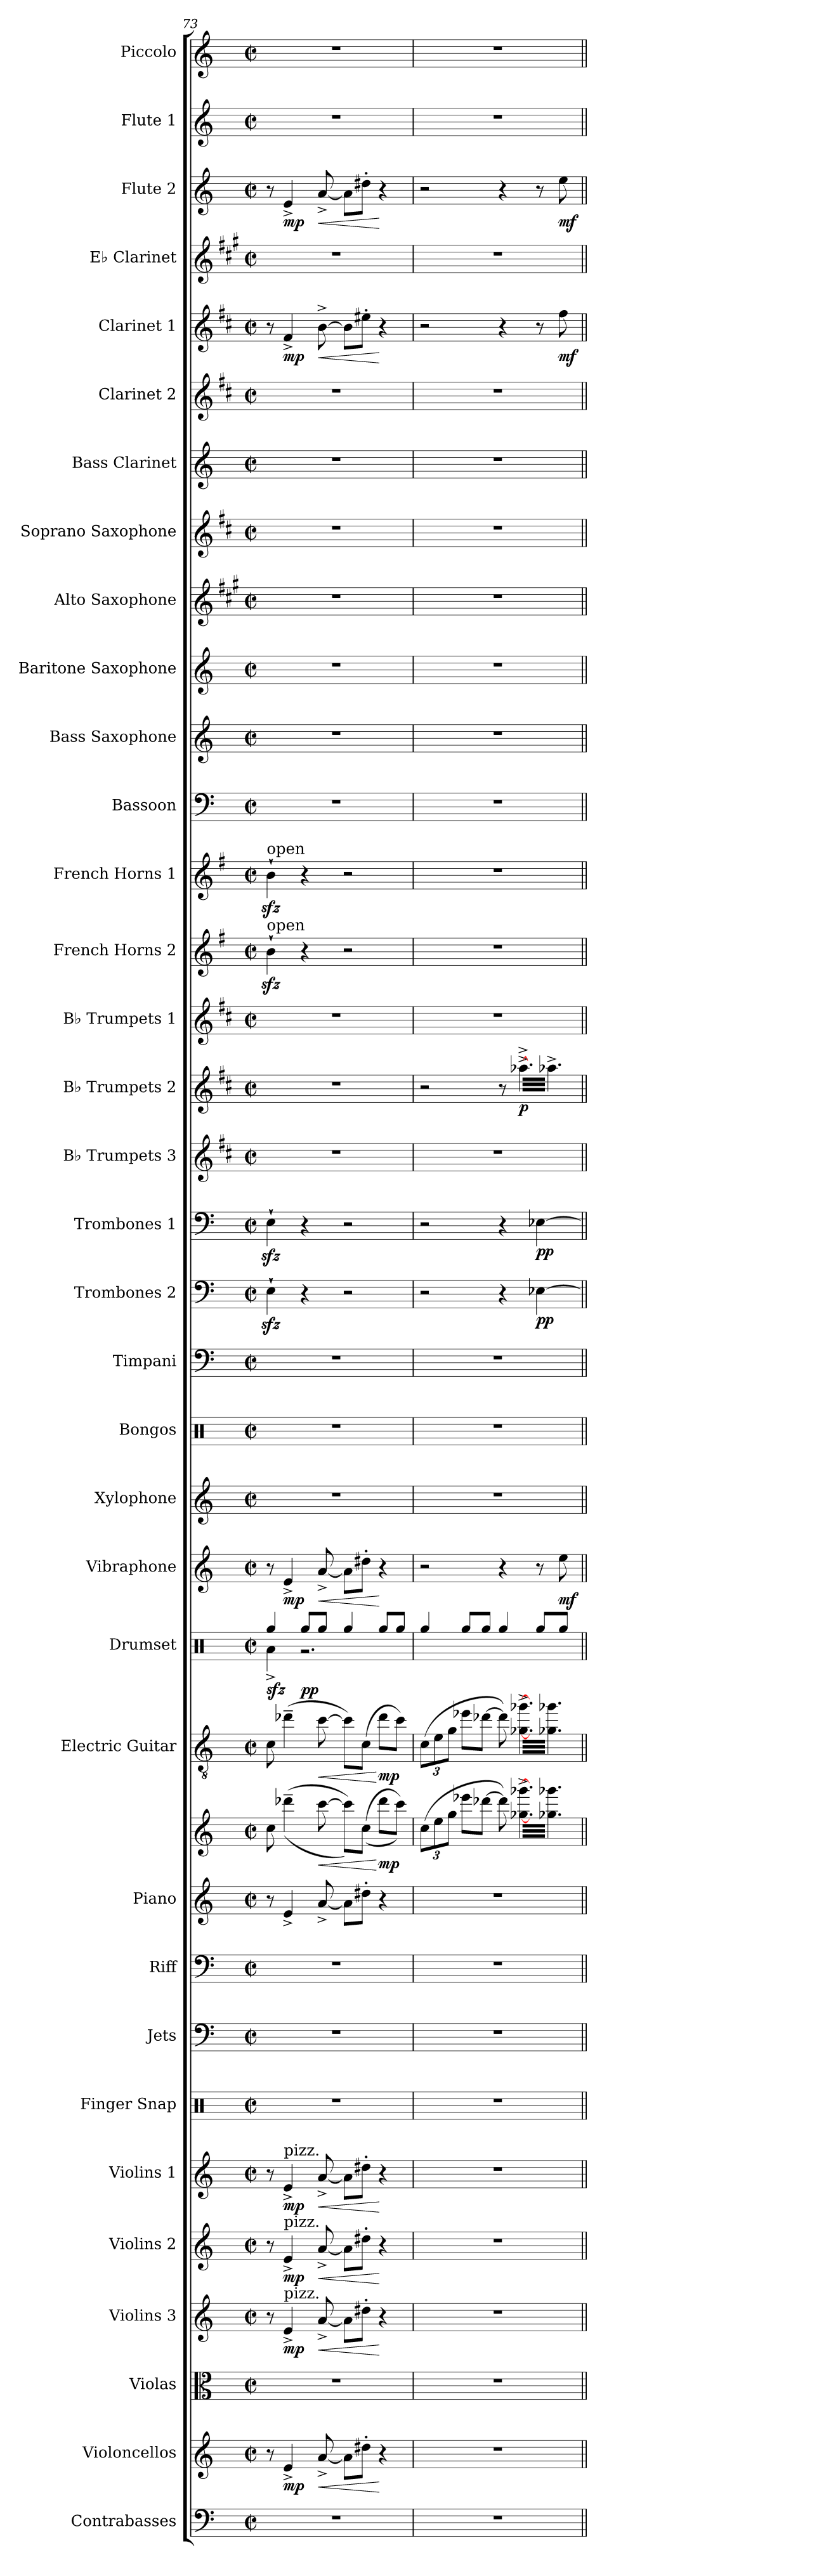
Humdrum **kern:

**kern	**kern	**dynam	**kern	**kern	**dynam	**kern	**dynam	**kern	**dynam	**kern	**kern	**kern	**kern	**kern	**dynam	**kern	**dynam	**kern	**dynam	**kern	**dynam	**kern	**kern	**kern	**kern	**dynam	**kern	**dynam	**kern	**kern	**dynam	**kern	**kern	**kern	**kern	**kern	**kern	**kern	**kern	**kern	**kern	**kern	**dynam	**kern	**kern	**dynam	**kern	**kern
*part35	*part34	*part34	*part33	*part32	*part32	*part31	*part31	*part30	*part30	*part29	*part28	*part27	*part26	*part26	*part26	*part25	*part25	*part24	*part24	*part23	*part23	*part22	*part21	*part20	*part19	*part19	*part18	*part18	*part17	*part16	*part16	*part15	*part14	*part13	*part12	*part11	*part10	*part9	*part8	*part7	*part6	*part5	*part5	*part4	*part3	*part3	*part2	*part1
*staff36	*staff35	*staff35	*staff34	*staff33	*staff33	*staff32	*staff32	*staff31	*staff31	*staff30	*staff29	*staff28	*staff27	*staff26	*staff26/27	*staff25	*staff25	*staff24	*staff24	*staff23	*staff23	*staff22	*staff21	*staff20	*staff19	*staff19	*staff18	*staff18	*staff17	*staff16	*staff16	*staff15	*staff14	*staff13	*staff12	*staff11	*staff10	*staff9	*staff8	*staff7	*staff6	*staff5	*staff5	*staff4	*staff3	*staff3	*staff2	*staff1
*I"Contrabasses	*I"Violoncellos	*	*I"Violas	*I"Violins 3	*	*I"Violins 2	*	*I"Violins 1	*	*I"Finger Snap	*I"Jets	*I"Riff	*I"Piano	*	*	*I"Electric Guitar	*	*I"Drumset	*	*I"Vibraphone	*	*I"Xylophone	*I"Bongos	*I"Timpani	*I"Trombones 2	*	*I"Trombones 1	*	*I"B♭ Trumpets 3	*I"B♭ Trumpets 2	*	*I"B♭ Trumpets 1	*I"French Horns 2	*I"French Horns 1	*I"Bassoon	*I"Bass Saxophone	*I"Baritone Saxophone	*I"Alto Saxophone	*I"Soprano Saxophone	*I"Bass Clarinet	*I"Clarinet 2	*I"Clarinet 1	*	*I"E♭ Clarinet	*I"Flute 2	*	*I"Flute 1	*I"Piccolo
*I'Cbs.	*I'Vcs.	*	*I'Vlas.	*I'Vlns. 3	*	*I'Vlns. 2	*	*I'Vlns. 1	*	*I'Fi. Sna.	*I'J.	*I'R.	*I'Pno.	*	*	*I'El. Guit.	*	*I'D. Set	*	*I'Vib.	*	*I'Xyl.	*I'Bon.	*I'Timp.	*I'Tbns. 2	*	*I'Tbns. 1	*	*I'B♭ Tpts. 3	*I'B♭ Tpts. 2	*	*I'B♭ Tpts. 1	*I'F Hns. 2	*I'F Hns. 1	*I'Bsn.	*I'Bs. Sax.	*I'Bar. Sax.	*I'A. Sax.	*I'S. Sax.	*I'B. Cl.	*I'Cl. 2	*I'Cl. 1	*	*I'E♭ Cl.	*I'Fl. 2	*	*I'Fl. 1	*I'Picc.
*clefF4	*clefG2	*	*clefC3	*clefG2	*	*clefG2	*	*clefG2	*	*clefX	*clefF4	*clefF4	*clefG2	*clefG2	*	*clefGv2	*	*clefX	*	*clefG2	*	*clefG2	*clefX	*clefF4	*clefF4	*	*clefF4	*	*clefG2	*clefG2	*	*clefG2	*clefG2	*clefG2	*clefF4	*clefG2	*clefG2	*clefG2	*clefG2	*clefG2	*clefG2	*clefG2	*	*clefG2	*clefG2	*	*clefG2	*clefG2
*ITrd7c12	*	*	*	*	*	*	*	*	*	*	*	*	*	*	*	*	*	*	*	*	*	*ITrd-7c-12	*	*	*	*	*	*	*ITrd1c2	*ITrd1c2	*	*ITrd1c2	*ITrd4c7	*ITrd4c7	*	*ITrd15c26	*ITrd12c21	*ITrd5c9	*ITrd1c2	*ITrd8c14	*ITrd1c2	*ITrd1c2	*	*ITrd-2c-3	*	*	*	*ITrd-7c-12
*k[]	*k[]	*	*k[]	*k[]	*	*k[]	*	*k[]	*	*k[]	*k[]	*k[]	*k[]	*k[]	*	*k[]	*	*k[]	*	*k[]	*	*k[]	*k[]	*k[]	*k[]	*	*k[]	*	*k[]	*k[]	*	*k[]	*k[]	*k[]	*k[]	*k[]	*k[]	*k[]	*k[]	*k[]	*k[]	*k[]	*	*k[]	*k[]	*	*k[]	*k[]
*M2/2	*M2/2	*	*M2/2	*M2/2	*	*M2/2	*	*M2/2	*	*M2/2	*M2/2	*M2/2	*M2/2	*M2/2	*	*M2/2	*	*M2/2	*	*M2/2	*	*M2/2	*M2/2	*M2/2	*M2/2	*	*M2/2	*	*M2/2	*M2/2	*	*M2/2	*M2/2	*M2/2	*M2/2	*M2/2	*M2/2	*M2/2	*M2/2	*M2/2	*M2/2	*M2/2	*	*M2/2	*M2/2	*	*M2/2	*M2/2
*met(c|)	*met(c|)	*	*met(c|)	*met(c|)	*	*met(c|)	*	*met(c|)	*	*met(c|)	*met(c|)	*met(c|)	*met(c|)	*met(c|)	*	*met(c|)	*	*met(c|)	*	*met(c|)	*	*met(c|)	*met(c|)	*met(c|)	*met(c|)	*	*met(c|)	*	*met(c|)	*met(c|)	*	*met(c|)	*met(c|)	*met(c|)	*met(c|)	*met(c|)	*met(c|)	*met(c|)	*met(c|)	*met(c|)	*met(c|)	*met(c|)	*	*met(c|)	*met(c|)	*	*met(c|)	*met(c|)
=73	=73	=73	=73	=73	=73	=73	=73	=73	=73	=73	=73	=73	=73	=73	=73	=73	=73	=73	=73	=73	=73	=73	=73	=73	=73	=73	=73	=73	=73	=73	=73	=73	=73	=73	=73	=73	=73	=73	=73	=73	=73	=73	=73	=73	=73	=73	=73	=73
*	*	*	*	*	*	*	*	*	*	*	*	*	*	*	*	*	*	*^	*	*	*	*	*	*	*	*	*	*	*	*	*	*	*	*	*	*	*	*	*	*	*	*	*	*	*	*	*	*
!	!	!	!	!	!	!	!	!	!	!	!	!	!	!	!	!	!	!	!	!	!	!	!	!	!	!	!	!	!	!	!	!	!	!	!LO:TX:a:t=open	!	!	!	!	!	!	!	!	!	!	!	!	!	!
!	!	!	!	!	!	!	!	!	!	!	!	!	!	!	!	!	!	!	!	!	!	!	!	!	!	!	!	!	!	!	!	!	!	!LO:TX:a:t=open	!	!	!	!	!	!	!	!	!	!	!	!	!	!	!
!	!	!	!	!	!	!	!	!	!	!	!	!	!	!	!	!	!	!	!	!LO:DY:b	!	!	!	!	!	!	!	!	!	!	!	!	!	!	!	!	!	!	!	!	!	!	!	!	!	!	!	!	!
1r	8r	.	1r	8r	.	8r	.	8r	.	1r	1r	1r	8r	8cc\	.	8c\	.	4Rgg/	4Ra^\	sfz	8r	.	1r	1r	1r	4Ezz<''\	.	4Ezz<''\	.	1r	1r	.	1r	4ezz<''\	4ezz<''\	1r	1r	1r	1r	1r	1r	1r	8r	.	1r	8r	.	1r	1r
!	!	!	!	!	!	!	!	!LO:TX:a:t=pizz.	!	!	!	!	!	!	!	!	!	!	!	!	!	!	!	!	!	!	!	!	!	!	!	!	!	!	!	!	!	!	!	!	!	!	!	!	!	!	!	!	!
!	!	!	!	!	!	!LO:TX:a:t=pizz.	!	!	!	!	!	!	!	!	!	!	!	!	!	!	!	!	!	!	!	!	!	!	!	!	!	!	!	!	!	!	!	!	!	!	!	!	!	!	!	!	!	!	!
!	!	!	!	!LO:TX:a:t=pizz.	!	!	!	!	!	!	!	!	!	!	!	!	!	!	!	!	!	!	!	!	!	!	!	!	!	!	!	!	!	!	!	!	!	!	!	!	!	!	!	!	!	!	!	!	!
!	!	!LO:DY:b	!	!	!LO:DY:b	!	!LO:DY:b	!	!LO:DY:b	!	!	!	!	!	!	!	!	!	!	!	!	!LO:DY:b	!	!	!	!	!	!	!	!	!	!	!	!	!	!	!	!	!	!	!	!	!	!LO:DY:b	!	!	!LO:DY:b	!	!
.	4e^/	mp	.	4e^/	mp	4e^/	mp	4e^/	mp	.	.	.	4e^/	(>(>4ddd-X~\	.	(>4dd-X~\	.	.	.	.	4e^/	mp	.	.	.	.	.	.	.	.	.	.	.	.	.	.	.	.	.	.	.	.	4e^/	mp	.	4e^/	mp	.	.
!	!	!	!	!	!	!	!	!	!	!	!	!	!	!	!	!	!	!	!	!LO:DY:b	!	!	!	!	!	!	!	!	!	!	!	!	!	!	!	!	!	!	!	!	!	!	!	!	!	!	!	!	!
.	.	.	.	.	.	.	.	.	.	.	.	.	.	.	.	.	.	8Rgg/L	2.r	pp	.	.	.	.	.	4r	.	4r	.	.	.	.	.	4r	4r	.	.	.	.	.	.	.	.	.	.	.	.	.	.
!	!	!LO:HP:b	!	!	!LO:HP:b	!	!LO:HP:b	!	!LO:HP:b	!	!	!	!	!	!LO:HP:b	!	!LO:HP:b	!	!	!	!	!LO:HP:b	!	!	!	!	!	!	!	!	!	!	!	!	!	!	!	!	!	!	!	!	!	!LO:HP:b	!	!	!LO:HP:b	!	!
.	[8a^/	<	.	[8a^/	<	[8a^/	<	[8a^/	<	.	.	.	[8a^/	[8ccc\	<	[8cc\	<	8Rgg/J	.	.	[8a^/	<	.	.	.	.	.	.	.	.	.	.	.	.	.	.	.	.	.	.	.	.	[8a^\	<	.	[8a^/	<	.	.
.	8a\L]	.	.	8a\L]	.	8a\L]	.	8a\L]	.	.	.	.	8a\L]	8ccc\L]))	.	8cc\L])	.	4Rgg/	.	.	8a\L]	.	.	.	.	2r	.	2r	.	.	.	.	.	2r	2r	.	.	.	.	.	.	.	8a\L]	.	.	8a\L]	.	.	.
.	8dd#X'\J	.	.	8dd#X'\J	.	8dd#X'\J	.	8dd#X'\J	.	.	.	.	8dd#X'\J	(>(>8cc\J	.	(>8c\J	.	.	.	.	8dd#X'\J	.	.	.	.	.	.	.	.	.	.	.	.	.	.	.	.	.	.	.	.	.	8dd#X'\J	.	.	8dd#X'\J	.	.	.
!	!	!	!	!	!	!	!	!	!	!	!	!	!	!	!LO:DY:n=1:b	!	!LO:DY:n=1:b	!	!	!	!	!	!	!	!	!	!	!	!	!	!	!	!	!	!	!	!	!	!	!	!	!	!	!	!	!	!	!	!
.	4r	[	.	4r	[	4r	[	4r	[	.	.	.	4r	8ddd-\L	[ mp	8dd-\L	[ mp	8Rgg/L	.	.	4r	[	.	.	.	.	.	.	.	.	.	.	.	.	.	.	.	.	.	.	.	.	4r	[	.	4r	[	.	.
.	.	.	.	.	.	.	.	.	.	.	.	.	.	8ccc\J))	.	8cc\J)	.	8Rgg/J	.	.	.	.	.	.	.	.	.	.	.	.	.	.	.	.	.	.	.	.	.	.	.	.	.	.	.	.	.	.	.
*	*	*	*	*	*	*	*	*	*	*	*	*	*	*	*	*	*	*v	*v	*	*	*	*	*	*	*	*	*	*	*	*	*	*	*	*	*	*	*	*	*	*	*	*	*	*	*	*	*	*
=74	=74	=74	=74	=74	=74	=74	=74	=74	=74	=74	=74	=74	=74	=74	=74	=74	=74	=74	=74	=74	=74	=74	=74	=74	=74	=74	=74	=74	=74	=74	=74	=74	=74	=74	=74	=74	=74	=74	=74	=74	=74	=74	=74	=74	=74	=74	=74	=74
*	*	*	*	*	*	*	*	*	*	*	*	*	*	*Xbrackettup	*	*Xbrackettup	*	*	*	*	*	*	*	*	*	*	*	*	*	*	*	*	*	*	*	*	*	*	*	*	*	*	*	*	*	*	*	*
1r	1r	.	1r	1r	.	1r	.	1r	.	1r	1r	1r	1r	(>12cc\L	.	(>12c\L	.	4Rgg/	.	2r	.	1r	1r	1r	2r	.	2r	.	1r	2r	.	1r	1r	1r	1r	1r	1r	1r	1r	1r	1r	2r	.	1r	2r	.	1r	1r
.	.	.	.	.	.	.	.	.	.	.	.	.	.	12ee\	.	12e\	.	.	.	.	.	.	.	.	.	.	.	.	.	.	.	.	.	.	.	.	.	.	.	.	.	.	.	.	.	.	.	.
.	.	.	.	.	.	.	.	.	.	.	.	.	.	12gg\J	.	12g\J	.	.	.	.	.	.	.	.	.	.	.	.	.	.	.	.	.	.	.	.	.	.	.	.	.	.	.	.	.	.	.	.
.	.	.	.	.	.	.	.	.	.	.	.	.	.	8eee-X\L	.	8ee-X\L	.	8Rgg/L	.	.	.	.	.	.	.	.	.	.	.	.	.	.	.	.	.	.	.	.	.	.	.	.	.	.	.	.	.	.
.	.	.	.	.	.	.	.	.	.	.	.	.	.	[8ddd-X\J	.	[8dd-X\J	.	8Rgg/J	.	.	.	.	.	.	.	.	.	.	.	.	.	.	.	.	.	.	.	.	.	.	.	.	.	.	.	.	.	.
.	.	.	.	.	.	.	.	.	.	.	.	.	.	8ddd-\])	.	8dd-\])	.	4Rgg/	.	4r	.	.	.	.	4r	.	4r	.	.	8r	.	.	.	.	.	.	.	.	.	.	.	4r	.	.	4r	.	.	.
!	!	!	!	!	!	!	!	!	!	!	!	!	!	!	!	!	!	!	!	!	!	!	!	!	!	!	!	!	!	!LO:TX:a:t=mute	!	!	!	!	!	!	!	!	!	!	!	!	!	!	!	!	!	!
!	!	!	!	!	!	!	!	!	!	!	!	!	!	!	!	!	!	!	!	!	!	!	!	!	!	!	!	!	!	!	!LO:DY:b	!	!	!	!	!	!	!	!	!	!	!	!	!	!	!	!	!
*	*	*	*	*	*	*	*	*	*	*	*	*	*	*tremolo	*	*	*	*	*	*	*	*	*	*	*	*	*	*	*	*	*	*	*	*	*	*	*	*	*	*	*	*	*	*	*	*	*	*
*	*	*	*	*	*	*	*	*	*	*	*	*	*	*	*	*tremolo	*	*	*	*	*	*	*	*	*	*	*	*	*	*	*	*	*	*	*	*	*	*	*	*	*	*	*	*	*	*	*	*
*	*	*	*	*	*	*	*	*	*	*	*	*	*	*	*	*	*	*	*	*	*	*	*	*	*	*	*	*	*	*tremolo	*	*	*	*	*	*	*	*	*	*	*	*	*	*	*	*	*	*
.	.	.	.	.	.	.	.	.	.	.	.	.	.	[32gg-X\^ [32ggg-X\^LLL	.	[32g-X\^ [32gg-X\^LLL	.	.	.	.	.	.	.	.	.	.	.	.	.	[32gg-X^\LLL	p	.	.	.	.	.	.	.	.	.	.	.	.	.	.	.	.	.
.	.	.	.	.	.	.	.	.	.	.	.	.	.	32gg-X\^ 32ggg-X\^	.	32g-X\^ 32gg-X\^	.	.	.	.	.	.	.	.	.	.	.	.	.	32gg-X^\	.	.	.	.	.	.	.	.	.	.	.	.	.	.	.	.	.	.
.	.	.	.	.	.	.	.	.	.	.	.	.	.	32gg-X\^ 32ggg-X\^	.	32g-X\^ 32gg-X\^	.	.	.	.	.	.	.	.	.	.	.	.	.	32gg-X^\	.	.	.	.	.	.	.	.	.	.	.	.	.	.	.	.	.	.
.	.	.	.	.	.	.	.	.	.	.	.	.	.	32gg-X\^ 32ggg-X\^	.	32g-X\^ 32gg-X\^	.	.	.	.	.	.	.	.	.	.	.	.	.	32gg-X^\	.	.	.	.	.	.	.	.	.	.	.	.	.	.	.	.	.	.
!	!	!	!	!	!	!	!	!	!	!	!	!	!	!	!	!	!	!	!	!	!	!	!	!	!	!LO:DY:b	!	!LO:DY:b	!	!	!	!	!	!	!	!	!	!	!	!	!	!	!	!	!	!	!	!
.	.	.	.	.	.	.	.	.	.	.	.	.	.	32gg-X\^ 32ggg-X\^	.	32g-X\^ 32gg-X\^	.	8Rgg/L	.	8r	.	.	.	.	[4E-X\	pp	[4E-X\	pp	.	32gg-X^\	.	.	.	.	.	.	.	.	.	.	.	8r	.	.	8r	.	.	.
.	.	.	.	.	.	.	.	.	.	.	.	.	.	32gg-X\^ 32ggg-X\^	.	32g-X\^ 32gg-X\^	.	.	.	.	.	.	.	.	.	.	.	.	.	32gg-X^\	.	.	.	.	.	.	.	.	.	.	.	.	.	.	.	.	.	.
.	.	.	.	.	.	.	.	.	.	.	.	.	.	32gg-X\^ 32ggg-X\^	.	32g-X\^ 32gg-X\^	.	.	.	.	.	.	.	.	.	.	.	.	.	32gg-X^\	.	.	.	.	.	.	.	.	.	.	.	.	.	.	.	.	.	.
.	.	.	.	.	.	.	.	.	.	.	.	.	.	32gg-X\^ 32ggg-X\^	.	32g-X\^ 32gg-X\^	.	.	.	.	.	.	.	.	.	.	.	.	.	32gg-X^\	.	.	.	.	.	.	.	.	.	.	.	.	.	.	.	.	.	.
!	!	!	!	!	!	!	!	!	!	!	!	!	!	!	!	!	!	!	!	!	!LO:DY:b	!	!	!	!	!	!	!	!	!	!	!	!	!	!	!	!	!	!	!	!	!	!LO:DY:b	!	!	!LO:DY:b	!	!
.	.	.	.	.	.	.	.	.	.	.	.	.	.	32gg-X\^ 32ggg-X\^	.	32g-X\^ 32gg-X\^	.	8Rgg/J	.	8ee\	mf	.	.	.	.	.	.	.	.	32gg-X^\	.	.	.	.	.	.	.	.	.	.	.	8ee\	mf	.	8ee\	mf	.	.
.	.	.	.	.	.	.	.	.	.	.	.	.	.	32gg-X\^ 32ggg-X\^	.	32g-X\^ 32gg-X\^	.	.	.	.	.	.	.	.	.	.	.	.	.	32gg-X^\	.	.	.	.	.	.	.	.	.	.	.	.	.	.	.	.	.	.
.	.	.	.	.	.	.	.	.	.	.	.	.	.	32gg-X\^ 32ggg-X\^	.	32g-X\^ 32gg-X\^	.	.	.	.	.	.	.	.	.	.	.	.	.	32gg-X^\	.	.	.	.	.	.	.	.	.	.	.	.	.	.	.	.	.	.
.	.	.	.	.	.	.	.	.	.	.	.	.	.	32gg-X\^ 32ggg-X\^JJJ	.	32g-X\^ 32gg-X\^JJJ	.	.	.	.	.	.	.	.	.	.	.	.	.	32gg-X^\JJJ	.	.	.	.	.	.	.	.	.	.	.	.	.	.	.	.	.	.
*	*	*	*	*	*	*	*	*	*	*	*	*	*	*	*	*	*	*	*	*	*	*	*	*	*	*	*	*	*	*Xtremolo	*	*	*	*	*	*	*	*	*	*	*	*	*	*	*	*	*	*
*	*	*	*	*	*	*	*	*	*	*	*	*	*	*	*	*Xtremolo	*	*	*	*	*	*	*	*	*	*	*	*	*	*	*	*	*	*	*	*	*	*	*	*	*	*	*	*	*	*	*	*
*	*	*	*	*	*	*	*	*	*	*	*	*	*	*Xtremolo	*	*	*	*	*	*	*	*	*	*	*	*	*	*	*	*	*	*	*	*	*	*	*	*	*	*	*	*	*	*	*	*	*	*
=||	=||	=||	=||	=||	=||	=||	=||	=||	=||	=||	=||	=||	=||	=||	=||	=||	=||	=||	=||	=||	=||	=||	=||	=||	=||	=||	=||	=||	=||	=||	=||	=||	=||	=||	=||	=||	=||	=||	=||	=||	=||	=||	=||	=||	=||	=||	=||	=||
*-	*-	*-	*-	*-	*-	*-	*-	*-	*-	*-	*-	*-	*-	*-	*-	*-	*-	*-	*-	*-	*-	*-	*-	*-	*-	*-	*-	*-	*-	*-	*-	*-	*-	*-	*-	*-	*-	*-	*-	*-	*-	*-	*-	*-	*-	*-	*-	*-
